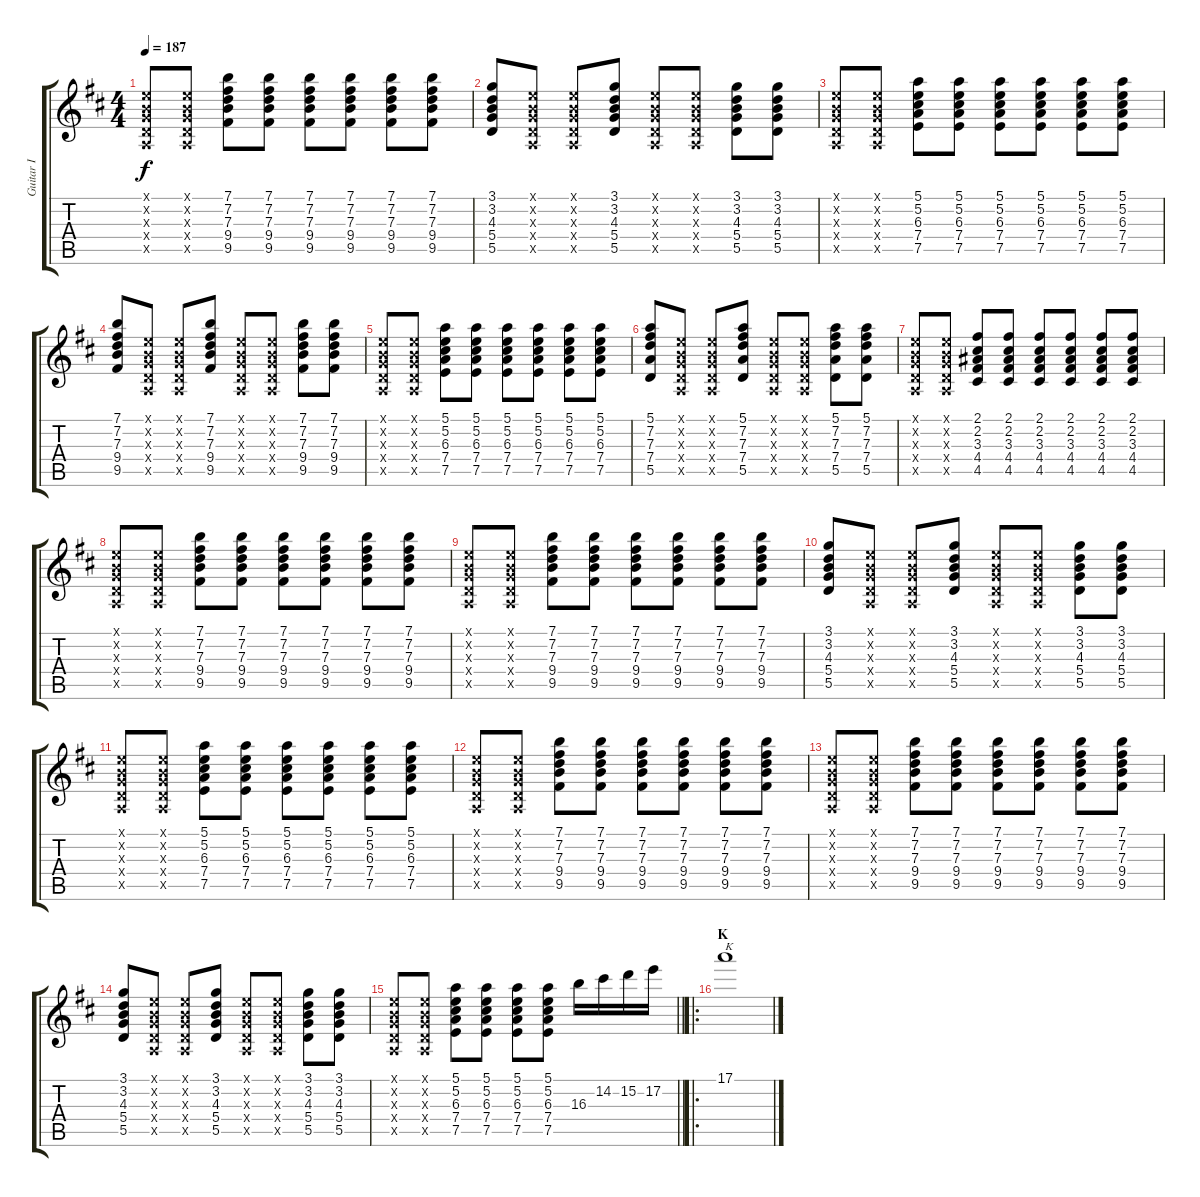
\track ("Guitar I" "Guitar I") {instrument overdrivenguitar}
\staff {score tabs}
\tuning (E4 B3 G3 D3 A2 E2) {hide}
\ts (4 4)
\tempo 187
\clef g2
\ks d
(0.1{x} 0.2{x} 0.3{x} 0.4{x} 0.5{x}).8{dy f} (0.1{x} 0.2{x} 0.3{x} 0.4{x} 0.5{x}).8 (7.1 7.2 7.3 9.4 9.5).8 (7.1 7.2 7.3 9.4 9.5).8 (7.1 7.2 7.3 9.4 9.5).8 (7.1 7.2 7.3 9.4 9.5).8 (7.1 7.2 7.3 9.4 9.5).8 (7.1 7.2 7.3 9.4 9.5).8 |
(3.1 3.2 4.3 5.4 5.5).8 (0.1{x} 0.2{x} 0.3{x} 0.4{x} 0.5{x}).8 (0.1{x} 0.2{x} 0.3{x} 0.4{x} 0.5{x}).8 (3.1 3.2 4.3 5.4 5.5).8 (0.1{x} 0.2{x} 0.3{x} 0.4{x} 0.5{x}).8 (0.1{x} 0.2{x} 0.3{x} 0.4{x} 0.5{x}).8 (3.1 3.2 4.3 5.4 5.5).8 (3.1 3.2 4.3 5.4 5.5).8 |
(0.1{x} 0.2{x} 0.3{x} 0.4{x} 0.5{x}).8 (0.1{x} 0.2{x} 0.3{x} 0.4{x} 0.5{x}).8 (5.1 5.2 6.3 7.4 7.5).8 (5.1 5.2 6.3 7.4 7.5).8 (5.1 5.2 6.3 7.4 7.5).8 (5.1 5.2 6.3 7.4 7.5).8 (5.1 5.2 6.3 7.4 7.5).8 (5.1 5.2 6.3 7.4 7.5).8 |
(7.1 7.2 7.3 9.4 9.5).8 (0.1{x} 0.2{x} 0.3{x} 0.4{x} 0.5{x}).8 (0.1{x} 0.2{x} 0.3{x} 0.4{x} 0.5{x}).8 (7.1 7.2 7.3 9.4 9.5).8 (0.1{x} 0.2{x} 0.3{x} 0.4{x} 0.5{x}).8 (0.1{x} 0.2{x} 0.3{x} 0.4{x} 0.5{x}).8 (7.1 7.2 7.3 9.4 9.5).8 (7.1 7.2 7.3 9.4 9.5).8 |
(0.1{x} 0.2{x} 0.3{x} 0.4{x} 0.5{x}).8 (0.1{x} 0.2{x} 0.3{x} 0.4{x} 0.5{x}).8 (5.1 5.2 6.3 7.4 7.5).8 (5.1 5.2 6.3 7.4 7.5).8 (5.1 5.2 6.3 7.4 7.5).8 (5.1 5.2 6.3 7.4 7.5).8 (5.1 5.2 6.3 7.4 7.5).8 (5.1 5.2 6.3 7.4 7.5).8 |
(5.1 7.2 7.3 7.4 5.5).8 (0.1{x} 0.2{x} 0.3{x} 0.4{x} 0.5{x}).8 (0.1{x} 0.2{x} 0.3{x} 0.4{x} 0.5{x}).8 (5.1 7.2 7.3 7.4 5.5).8 (0.1{x} 0.2{x} 0.3{x} 0.4{x} 0.5{x}).8 (0.1{x} 0.2{x} 0.3{x} 0.4{x} 0.5{x}).8 (5.1 7.2 7.3 7.4 5.5).8 (5.1 7.2 7.3 7.4 5.5).8 |
(0.1{x} 0.2{x} 0.3{x} 0.4{x} 0.5{x}).8 (0.1{x} 0.2{x} 0.3{x} 0.4{x} 0.5{x}).8 (2.1 2.2 3.3 4.4 4.5).8 (2.1 2.2 3.3 4.4 4.5).8 (2.1 2.2 3.3 4.4 4.5).8 (2.1 2.2 3.3 4.4 4.5).8 (2.1 2.2 3.3 4.4 4.5).8 (2.1 2.2 3.3 4.4 4.5).8 |
(0.1{x} 0.2{x} 0.3{x} 0.4{x} 0.5{x}).8 (0.1{x} 0.2{x} 0.3{x} 0.4{x} 0.5{x}).8 (7.1 7.2 7.3 9.4 9.5).8 (7.1 7.2 7.3 9.4 9.5).8 (7.1 7.2 7.3 9.4 9.5).8 (7.1 7.2 7.3 9.4 9.5).8 (7.1 7.2 7.3 9.4 9.5).8 (7.1 7.2 7.3 9.4 9.5).8 |
(0.1{x} 0.2{x} 0.3{x} 0.4{x} 0.5{x}).8 (0.1{x} 0.2{x} 0.3{x} 0.4{x} 0.5{x}).8 (7.1 7.2 7.3 9.4 9.5).8 (7.1 7.2 7.3 9.4 9.5).8 (7.1 7.2 7.3 9.4 9.5).8 (7.1 7.2 7.3 9.4 9.5).8 (7.1 7.2 7.3 9.4 9.5).8 (7.1 7.2 7.3 9.4 9.5).8 |
(3.1 3.2 4.3 5.4 5.5).8 (0.1{x} 0.2{x} 0.3{x} 0.4{x} 0.5{x}).8 (0.1{x} 0.2{x} 0.3{x} 0.4{x} 0.5{x}).8 (3.1 3.2 4.3 5.4 5.5).8 (0.1{x} 0.2{x} 0.3{x} 0.4{x} 0.5{x}).8 (0.1{x} 0.2{x} 0.3{x} 0.4{x} 0.5{x}).8 (3.1 3.2 4.3 5.4 5.5).8 (3.1 3.2 4.3 5.4 5.5).8 |
(0.1{x} 0.2{x} 0.3{x} 0.4{x} 0.5{x}).8 (0.1{x} 0.2{x} 0.3{x} 0.4{x} 0.5{x}).8 (5.1 5.2 6.3 7.4 7.5).8 (5.1 5.2 6.3 7.4 7.5).8 (5.1 5.2 6.3 7.4 7.5).8 (5.1 5.2 6.3 7.4 7.5).8 (5.1 5.2 6.3 7.4 7.5).8 (5.1 5.2 6.3 7.4 7.5).8 |
(0.1{x} 0.2{x} 0.3{x} 0.4{x} 0.5{x}).8 (0.1{x} 0.2{x} 0.3{x} 0.4{x} 0.5{x}).8 (7.1 7.2 7.3 9.4 9.5).8 (7.1 7.2 7.3 9.4 9.5).8 (7.1 7.2 7.3 9.4 9.5).8 (7.1 7.2 7.3 9.4 9.5).8 (7.1 7.2 7.3 9.4 9.5).8 (7.1 7.2 7.3 9.4 9.5).8 |
(0.1{x} 0.2{x} 0.3{x} 0.4{x} 0.5{x}).8 (0.1{x} 0.2{x} 0.3{x} 0.4{x} 0.5{x}).8 (7.1 7.2 7.3 9.4 9.5).8 (7.1 7.2 7.3 9.4 9.5).8 (7.1 7.2 7.3 9.4 9.5).8 (7.1 7.2 7.3 9.4 9.5).8 (7.1 7.2 7.3 9.4 9.5).8 (7.1 7.2 7.3 9.4 9.5).8 |
(3.1 3.2 4.3 5.4 5.5).8 (0.1{x} 0.2{x} 0.3{x} 0.4{x} 0.5{x}).8 (0.1{x} 0.2{x} 0.3{x} 0.4{x} 0.5{x}).8 (3.1 3.2 4.3 5.4 5.5).8 (0.1{x} 0.2{x} 0.3{x} 0.4{x} 0.5{x}).8 (0.1{x} 0.2{x} 0.3{x} 0.4{x} 0.5{x}).8 (3.1 3.2 4.3 5.4 5.5).8 (3.1 3.2 4.3 5.4 5.5).8 |
\barLineRight lightlight
(0.1{x} 0.2{x} 0.3{x} 0.4{x} 0.5{x}).8 (0.1{x} 0.2{x} 0.3{x} 0.4{x} 0.5{x}).8 (5.1 5.2 6.3 7.4 7.5).8 (5.1 5.2 6.3 7.4 7.5).8 (5.1 5.2 6.3 7.4 7.5).8 (5.1 5.2 6.3 7.4 7.5).8 16.3.16{volume 15 balance 8} 14.2.16 15.2.16 17.2.16 |
\ro
\section ("" "K")
17.1.1{txt "K"}
